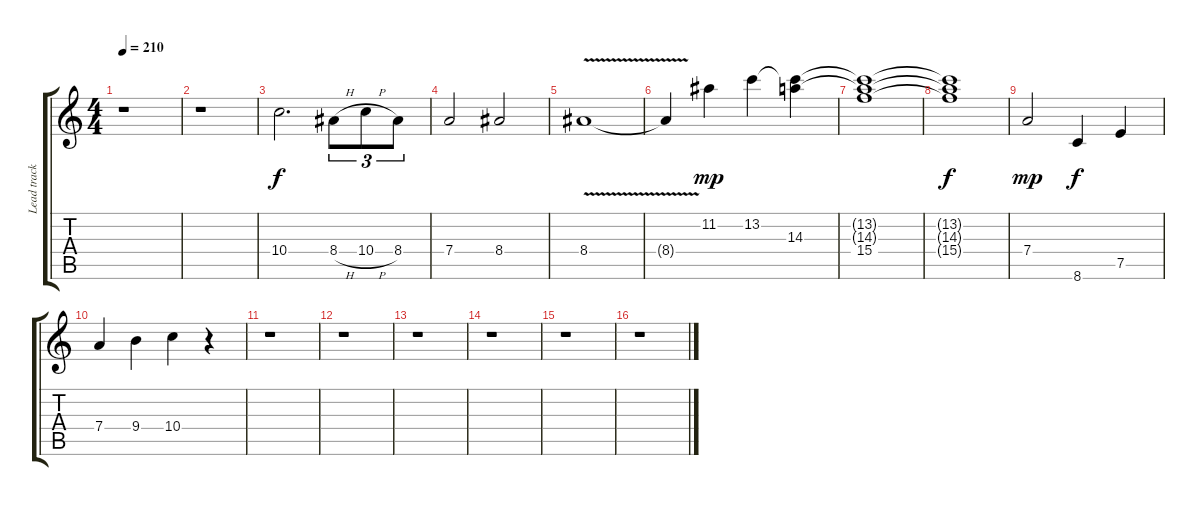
\track ("Lead track R" "Lead track") {instrument overdrivenguitar}
\staff {score tabs}
\tuning (E4 B3 G3 D3 A2 E2) {hide}
\ts (4 4)
\tempo 210
\clef g2
\ks c
r.1{dy f} |
r.1 |
10.4.2{d} 8.4{h}.8{tu (3 2)} 10.4{h}.8{tu (3 2)} 8.4.8{tu (3 2)} |
7.4.2 8.4.2 |
8.4{v}.1 |
8.4{t}.4 11.2.4{dy mp} 13.2.4 (13.2{t} 14.3).4 |
(13.2{t} 14.3{t} 15.4).1 |
(13.2{t} 14.3{t} 15.4{t}).1{dy f} |
7.4.2{dy mp} 8.6.4{dy f} 7.5.4 |
7.4.4 9.4.4 10.4.4 r.4 |
r.1 |
r.1 |
r.1 |
r.1 |
r.1 |
r.1
